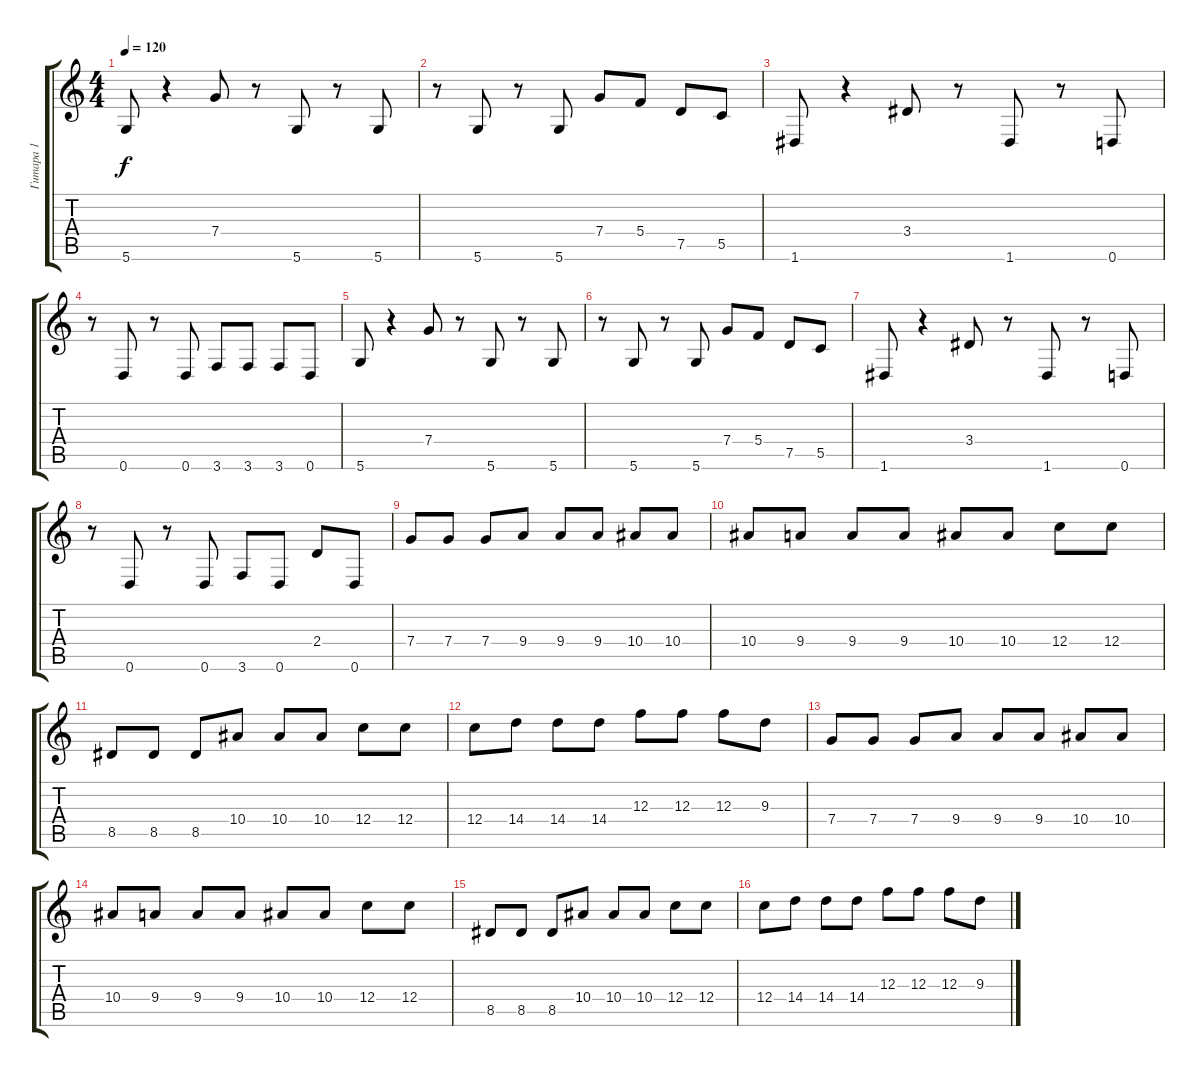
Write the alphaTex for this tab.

\track ("Гитара 1" "Гитара 1") {instrument overdrivenguitar}
\staff {score tabs}
\tuning (D4 A3 F3 C3 G2 D2) {hide}
\ts (4 4)
\tempo 120
\clef g2
\ks c
5.6.8{dy f} r.4 7.4.8 r.8 5.6.8 r.8 5.6.8 |
r.8 5.6.8 r.8 5.6.8 7.4.8 5.4.8 7.5.8 5.5.8 |
1.6.8 r.4 3.4.8 r.8 1.6.8 r.8 0.6.8 |
r.8 0.6.8 r.8 0.6.8 3.6.8 3.6.8 3.6.8 0.6.8 |
5.6.8 r.4 7.4.8 r.8 5.6.8 r.8 5.6.8 |
r.8 5.6.8 r.8 5.6.8 7.4.8 5.4.8 7.5.8 5.5.8 |
1.6.8 r.4 3.4.8 r.8 1.6.8 r.8 0.6.8 |
r.8 0.6.8 r.8 0.6.8 3.6.8 0.6.8 2.4.8 0.6.8 |
7.4.8 7.4.8 7.4.8 9.4.8 9.4.8 9.4.8 10.4.8 10.4.8 |
10.4.8 9.4.8 9.4.8 9.4.8 10.4.8 10.4.8 12.4.8 12.4.8 |
8.5.8 8.5.8 8.5.8 10.4.8 10.4.8 10.4.8 12.4.8 12.4.8 |
12.4.8 14.4.8 14.4.8 14.4.8 12.3.8 12.3.8 12.3.8 9.3.8 |
7.4.8 7.4.8 7.4.8 9.4.8 9.4.8 9.4.8 10.4.8 10.4.8 |
10.4.8 9.4.8 9.4.8 9.4.8 10.4.8 10.4.8 12.4.8 12.4.8 |
8.5.8 8.5.8 8.5.8 10.4.8 10.4.8 10.4.8 12.4.8 12.4.8 |
12.4.8 14.4.8 14.4.8 14.4.8 12.3.8 12.3.8 12.3.8 9.3.8
